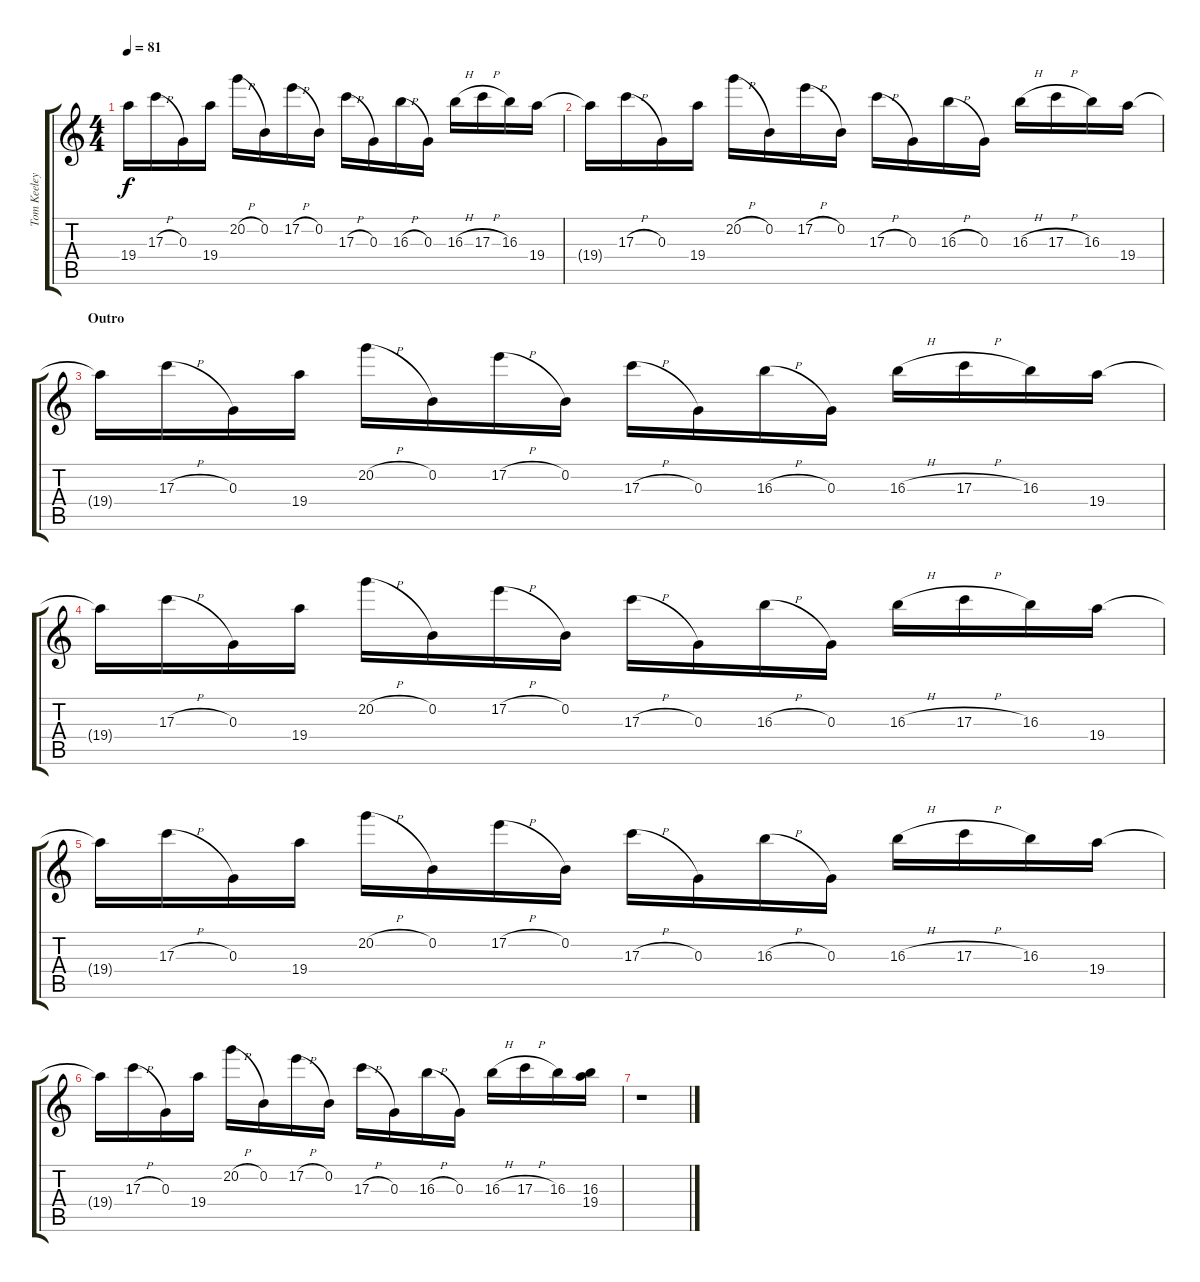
\track ("Tom Keeley" "Tom Keeley") {instrument electricguitarclean}
\staff {score tabs}
\tuning (E4 B3 G3 D3 A2 D2) {hide}
\ts (4 4)
\tempo 81
\clef g2
\ks c
19.4{t}.16{dy f} 17.3{h}.16 0.3.16 19.4.16 20.2{h}.16 0.2.16 17.2{h}.16 0.2.16 17.3{h}.16 0.3.16 16.3{h}.16 0.3.16 16.3{h}.16 17.3{h}.16 16.3.16 19.4.16 |
19.4{t}.16 17.3{h}.16 0.3.16 19.4.16 20.2{h}.16 0.2.16 17.2{h}.16 0.2.16 17.3{h}.16 0.3.16 16.3{h}.16 0.3.16 16.3{h}.16 17.3{h}.16 16.3.16 19.4.16 |
\section ("" "Outro")
19.4{t}.16 17.3{h}.16 0.3.16 19.4.16 20.2{h}.16 0.2.16 17.2{h}.16 0.2.16 17.3{h}.16 0.3.16 16.3{h}.16 0.3.16 16.3{h}.16 17.3{h}.16 16.3.16 19.4.16 |
19.4{t}.16 17.3{h}.16 0.3.16 19.4.16 20.2{h}.16 0.2.16 17.2{h}.16 0.2.16 17.3{h}.16 0.3.16 16.3{h}.16 0.3.16 16.3{h}.16 17.3{h}.16 16.3.16 19.4.16 |
19.4{t}.16 17.3{h}.16 0.3.16 19.4.16 20.2{h}.16 0.2.16 17.2{h}.16 0.2.16 17.3{h}.16 0.3.16 16.3{h}.16 0.3.16 16.3{h}.16 17.3{h}.16 16.3.16 19.4.16 |
19.4{t}.16 17.3{h}.16 0.3.16 19.4.16 20.2{h}.16 0.2.16 17.2{h}.16 0.2.16 17.3{h}.16 0.3.16 16.3{h}.16 0.3.16 16.3{h}.16 17.3{h}.16 16.3.16 (16.3 19.4).16 |
r.1
